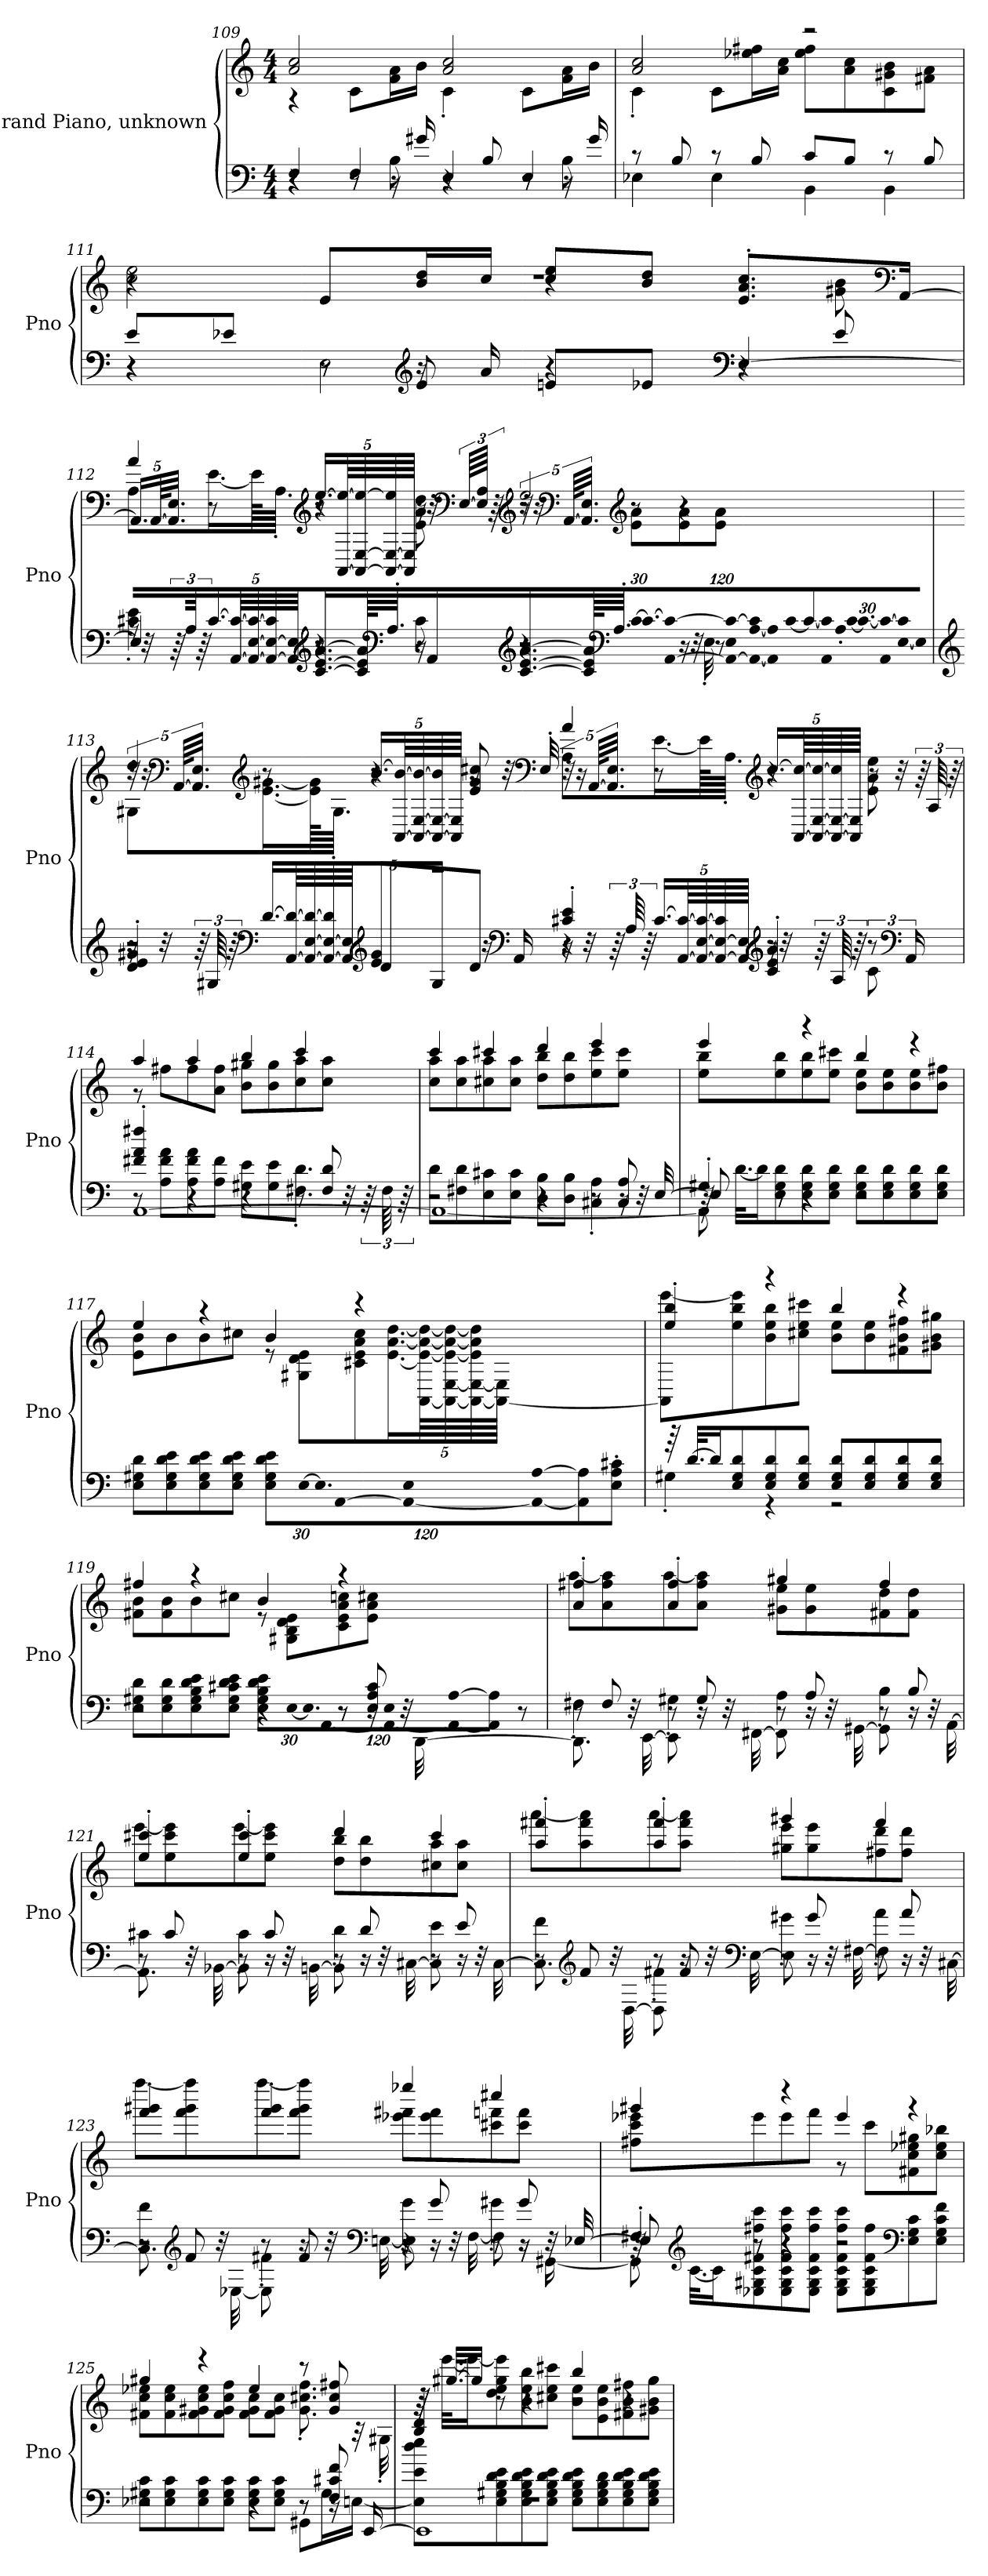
**kern	**kern
*part1	*part1
*staff2	*staff1
*I"Grand Piano, unknown	*
*I'Pno	*
!!LO:LB:g=z
*clefF4	*clefG2
*k[]	*k[]
*M4/4	*M4/4
=109	=109
*^	*^
*	*^	*	*
4F/	4r	4r	2a/ 2cc/	4r
8r	8r	4F/	.	8c\L
16r	8B\	.	.	16f\ 16a\L
16g#X/	.	.	.	16b\JJ
8r	4r	4E/	2a/ 2cc/	4c'\
8B/	.	.	.	.
8r	8r	4E/	.	8c\L
16r	8B\	.	.	16f\ 16a\L
16g#/	.	.	.	16b\JJ
*	*v	*v	*	*
=110	=110	=110	=110
8r	4E-X\	2a/ 2cc/	4c'\
8B/	.	.	.
8r	4E-\	.	8c\L
8B/	.	.	16ee-X\ 16ff#X\L
.	.	.	16a\ 16cc\JJ
8c/L	4BB\	2r	8ee-\ 8ff#\L
8B/J	.	.	8a\ 8cc\
8r	4BB\	.	8c\ 8g#X\ 8b\
8B/	.	.	8f#X\ 8a\J
!!LO:LB:g=z
=111	=111	=111	=111
*	*^	*	*^
8e/L	4r	4r	1r	2cc\ 2ee\	4r
8e-X/J	.	.	.	.	.
8r	2E\	8r	.	.	8e/L
*clefG2	*	*	*	*	*
16r	.	8e-/	.	.	16b/ 16dd/L
16a/	.	.	.	.	16cc/JJ
8en/L	.	4r	.	4r	8cc/ 8ee/L
8e-X/J	.	.	.	.	8b/ 8dd/J
*clefF4	*	*	*	*	*
8r	4r	[4E/	.	8r	8.e/' 8.a/' 8.cc/'L
8e-/	.	.	.	8g#X\ 8b\	.
*	*	*	*clefF4	*	*
.	.	.	.	.	[16AA/Jk
!!LO:PB:g=z	!!	!!
=112	=112	=112	=112	=112	=112
*	*	*	*	*	*Xbrackettup
16r	4c#X\' 4e\'	4E/]	4a/	8A\L	20.AA/LL]
32r	.	.	.	.	.
.	.	.	.	.	[80AA/KL
.	.	.	.	.	40.AA/] 40.E/JJJ
96r	.	.	.	.	.
96A/	.	.	.	.	.
96r	.	.	.	.	.
*Xbrackettup	*	*	*	*	*
[20.c#/LL	.	.	.	[16.e\L	8r
[80AA/ 80c#/_LL	.	.	.	.	.
80AA/_ [80E/ 80c#/_	.	.	.	.	.
.	.	.	.	128e\KLL]	.
80AA/_ 80E/_ 80c#/]	.	.	.	.	.
.	.	.	.	64.A'\JJJJ	.
80AA/] 80E/]JJJJ	.	.	.	.	.
*clefG2	*	*	*clefG2	*	*
[16.c#/ [16.e/ [16.a/LL	8r	4r	4r	8r	[20.ee/LL
.	.	.	.	.	[80AA/ 80ee/_LL
.	.	.	.	.	80AA/_ [80E/ 80ee/_
128c#/] 128e/] 128a/]KLL	.	.	.	.	.
.	.	.	.	.	80AA/_ 80E/_ 80ee/]
*clefF4	*	*	*	*	*
64.A'/JJJJ	.	.	.	.	.
.	.	.	.	.	80AA/] 80E/]JJJJ
16r	8c#\	.	.	8e\ 8a\ 8dd\	16r
16AA/	.	.	.	.	32r
*	*	*	*clefF4	*	*
*	*	*	*	*	*brackettup
.	.	.	.	.	[96E/LLLL
.	.	.	.	.	96E/] 96A/JJJJ
.	.	.	.	.	96r
*clefG2	*	*	*clefG2	*	*
[16.c#/ [16.e/ [16.a/LL	4r	2r	2ee/	8r	40r
.	.	.	.	.	20r
*	*	*	*clefF4	*	*
.	.	.	.	.	[80AA/KLLL
.	.	.	.	.	40.AA/] 40.E/JJJ
128c#/] 128e/] 128a/]KLL	.	.	.	.	.
*clefF4	*	*	*	*	*
64.A'/	.	.	.	.	.
*	*	*	*clefG2	*	*
!LO:N:vis=64	!	!	!	!	!
[960%17c#/J	.	.	.	8e\ 8a\L	8r
!LO:N:vis=32.	!	!	!	!	!
1920%103c#/_	.	.	.	.	.
!LO:N:vis=64	!	!	!	!	!
[960%17AA/ 960%17c#/_L	.	.	.	.	.
!LO:N:vis=64	!	!	!	!	!
960%17AA/_ 960%17E/ 960%17c#/_	.	.	.	.	.
!LO:N:vis=256	!	!	!	!	!
1920%17AA/_ [1920%17A/ 1920%17c#/]L	.	.	.	.	.
!LO:N:vis=256	!	!	!	!	!
1920%17AA/] 1920%17A/]JJJJJ	.	.	.	.	.
[1920c#/	.	.	.	.	.
240%17c#/L_	16r	.	.	8e\ 8a\	4r
.	32r	.	.	.	.
!LO:N:vis=32	!	!	!	!	!
640%23AA/ 640%23c#/]L	.	.	.	.	.
.	32E'\	.	.	.	.
!LO:N:vis=64	!	!	!	!	!
960%17A'/L	.	.	.	.	.
!LO:N:vis=64	!	!	!	!	!
[960%17c#/J	.	.	.	.	.
.	8r	.	.	8e\ 8a\J	.
!LO:N:vis=32.	!	!	!	!	!
1920%103c#/_	.	.	.	.	.
!LO:N:vis=64	!	!	!	!	!
960%17AA/ 960%17c#/_L	.	.	.	.	.
!LO:N:vis=64	!	!	!	!	!
[960%17E/ 960%17c#/]	.	.	.	.	.
!LO:N:vis=64	!	!	!	!	!
960%17E/JJJJ]	.	.	.	.	.
960ryy	.	.	.	.	.
!!LO:LB:g=z	!!	!!
=113	=113	=113	=113	=113	=113
*clefG2	*	*	*	*	*
4d/' 4e/' 4g#X/'	2r	16r	4dd/	8G#X\L	40r
.	.	.	.	.	20r
.	.	32r	.	.	.
*	*	*	*clefF4	*	*
.	.	.	.	.	[80AA/KLLL
.	.	.	.	.	40.AA/] 40.E/JJJ
*	*	*brackettup	*	*	*
.	.	96r	.	.	.
.	.	96G#X/	.	.	.
.	.	96r	.	.	.
*clefF4	*	*	*clefG2	*	*
*	*	*Xbrackettup	*	*	*
.	.	[20.d/LL	.	[16.e\ [16.g#X\L	8r
.	.	[80AA/ 80d/_LL	.	.	.
.	.	80AA/_ [80E/ 80d/_	.	.	.
.	.	.	.	128e\] 128g#\]KLL	.
.	.	80AA/_ 80E/_ 80d/]	.	.	.
.	.	.	.	64.G#'\JJJJ	.
.	.	80AA/] 80E/]JJJ	.	.	.
*clefG2	*	*	*	*	*
*	*	*brackettup	*	*	*Xbrackettup
8e/ 8g#/L	.	10d/	8r	4r	[20.b/LL
.	.	.	.	.	[80AA/ 80b/_LL
.	.	.	.	.	80AA/_ [80E/ 80b/_
.	.	20G#'/Jk	.	.	80AA/_ 80E/_ 80b/]
.	.	.	.	.	80AA/] 80E/]JJJJ
8d/J	.	.	8e/ 8g#/ 8cc#X/	.	16r
.	.	20r	.	.	.
.	.	.	.	.	32r
*clefF4	*	*	*	*	*
.	.	20AA/	.	.	.
*	*	*	*clefF4	*	*
.	.	.	.	.	32E'/
*	*	*	*	*	*brackettup
4c#X/' 4e/'	4r	16r	4a/	8A\L	40r
.	.	.	.	.	20r
.	.	32r	.	.	.
.	.	.	.	.	[80AA/KLLL
.	.	.	.	.	40.AA/] 40.E/JJJ
.	.	96r	.	.	.
.	.	96A/	.	.	.
.	.	96r	.	.	.
*	*	*Xbrackettup	*	*	*
.	.	[20.c#/LL	.	[16.e\L	8r
.	.	[80AA/ 80c#/_LL	.	.	.
.	.	80AA/_ [80E/ 80c#/_	.	.	.
.	.	.	.	128e\KLL]	.
.	.	80AA/_ 80E/_ 80c#/]	.	.	.
.	.	.	.	64.A'\JJJJ	.
.	.	80AA/] 80E/]JJJJ	.	.	.
*clefG2	*	*	*clefG2	*	*
*	*	*	*	*	*Xbrackettup
4c#/' 4e/' 4a/'	8r	16r	4r	8r	[20.cc#/LL
.	.	32r	.	.	.
.	.	.	.	.	[80AA/ 80cc#/_LL
.	.	.	.	.	80AA/_ [80E/ 80cc#/_
*	*	*brackettup	*	*	*
.	.	96r	.	.	.
.	.	.	.	.	80AA/_ 80E/_ 80cc#/]
.	.	96A/	.	.	.
.	.	.	.	.	80AA/] 80E/]JJJJ
.	.	96r	.	.	.
.	8c#\	12r	.	8e\ 8a\ 8ee\	16r
.	.	.	.	.	32r
*clefF4	*	*	*	*	*
.	.	24AA/	.	.	.
*	*	*	*	*	*brackettup
.	.	.	.	.	96r
.	.	.	.	.	96A/
.	.	.	.	.	96r
*	*	*	*	*v	*v
!!LO:LB:g=z
=114	=114	=114	=114	=114
4f#X/' 4a/' 4ff#X/'	8r	[1AA	4aa/	8r
.	8A\ 8f#\ 8a\L	.	.	8ff#X\L
4r	8A\ 8f#\ 8a\	.	4aa/	8ff#\
.	8A\ 8f#\J	.	.	8a\ 8ff#\J
4r	8G#X\ 8e\L	.	4bb/	8b\ 8gg#X\L
.	8G#\ 8e\	.	.	8b\ 8gg#\
8r	8.F#X\' 8.d\'J	.	4ccc/	8cc\ 8aa\
8F#/ 8d/	.	.	.	8cc\ 8aa\J
.	32r	.	.	.
.	96r	.	.	.
.	96F#\	.	.	.
.	96r	.	.	.
=115	=115	=115	=115	=115
*	*	*^	*	*
2r	8d\L	2r	1AA_	4ccc/	8cc\ 8aa\L
.	8F#X\ 8d\	.	.	.	8cc\ 8aa\
.	8E\ 8c#X\	.	.	4ccc#X/	8cc#X\ 8aa\
.	8E\ 8c#\J	.	.	.	8cc#\ 8aa\J
4r	8D\ 8B\L	4r	.	4ddd/	8dd\ 8bb\L
.	8D\ 8B\J	.	.	.	8dd\ 8bb\
8r	4C#X\' 4A\'	8r	.	4eee/	8ee\ 8ccc#\
8C#/ 8A/	.	16r	.	.	8ee\ 8ccc#\J
.	.	32r	.	.	.
.	.	[32E/	.	.	.
!!LO:LB:g=z	!!
=116	=116	=116	=116	=116	=116
4G#X'/	64r	8E/]	8AA\]	4eee/	8ee\ 8bb\L
.	[32.d\KLL	.	.	.	.
.	16d\J]	.	.	.	.
.	8E\ 8G#\ 8d\	8r	8r	.	8ee\ 8bb\
4r	8E\ 8G#\ 8d\	4r	4r	4r	8ee\ 8bb\
.	8E\ 8G#\ 8d\J	.	.	.	8ee\ 8ccc#X\J
2r	8E\ 8G#\ 8d\L	2r	2r	4bb/	8b\ 8ee\L
.	8E\ 8G#\ 8d\	.	.	.	8b\ 8ee\
.	8E\ 8G#\ 8d\	.	.	4r	8b\ 8ee\
.	8E\ 8G#\ 8d\J	.	.	.	8b\ 8ff#X\J
*v	*v	*v	*v	*	*
=117	=117	=117
8E\ 8G#X\ 8d\L	4ee/	8e\ 8b\L
8E\ 8G#\ 8d\ 8e\	.	8b\
8E\ 8G#\ 8d\ 8e\	4r	8b\
8E\ 8G#\ 8d\ 8e\J	.	8cc#X\J
8E\ 8G#\ 8d\ 8e\L	4b/	8r
*Xbrackettup	*	*
!LO:N:vis=64	!	!
[960%17E\KLL	.	8G#X\ 8d\ 8e\L
!LO:N:vis=32.	!	!
1920%103E\]	.	.
!LO:N:vis=64	!	!
[960%17AA\L	.	.
!LO:N:vis=64	!	!
960%17AA\_ 960%17E\	.	.
!LO:N:vis=64	!	!
960%17AA\_ [960%17A\JJJ	.	.
8AA\] 8A\]	.	.
.	4r	8c#X\ 8e\ 8a\ 8cc#\
8E\' 8A\' 8c#X\'J	.	.
*	*	*Xbrackettup
.	.	[20.e\ [20.a\ [20.dd\L
.	.	[80AA\ 80e\_ 80a\_ 80dd\_LL
.	.	80AA\_ [80E\ 80e\_ 80a\_ 80dd\_
.	.	80AA\_ 80E\_ 80e\] 80a\] 80dd\]
.	.	80AA\_ 80E\]JJJJ
1920ryy	.	.
!!LO:PB:g=z	!!
=118	=118	=118
*^	*	*
64r	4G#X'\	4ee/' 4bb/'	8AA\] [8eee\L
[32.d/KLL	.	.	.
16d/J]	.	.	.
8E/ 8G#/ 8d/	.	.	8ee\ 8bb\ 8eee\]
8E/ 8G#/ 8d/	4r	4r	8b\ 8ee\ 8bb\
8E/ 8G#/ 8d/J	.	.	8cc#X\ 8ee\ 8ccc#X\J
8E/ 8G#/ 8d/L	2r	4bb/	8b\ 8ee\L
8E/ 8G#/ 8d/	.	.	8b\ 8ee\
8E/ 8G#/ 8d/	.	4r	8f#X\ 8b\ 8ff#X\
8E/ 8G#/ 8d/J	.	.	8g#X\ 8b\ 8gg#X\J
=119	=119	=119	=119
*	*^	*	*
2r	8E\ 8G#X\ 8d\L	2r	4ff#X/	8f#X\ 8b\L
.	8E\ 8G#\ 8d\	.	.	8f#\ 8b\
.	8E\ 8G#\ 8B\ 8d\ 8e\	.	4r	8b\
.	8E\ 8G#\ 8c#X\ 8d\ 8e\J	.	.	8cc#X\J
4r	8E\ 8G#\ 8B\ 8d\ 8e\L	4r	4b/	8r
!	!LO:N:vis=64	!	!	!
.	[960%17E\KLL	.	.	8G#X\ 8B\ 8d\ 8e\L
!	!LO:N:vis=32.	!	!	!
.	1920%103E\]	.	.	.
!	!LO:N:vis=64	!	!	!
.	[960%17AA\L	.	.	.
!	!LO:N:vis=64	!	!	!
.	960%17AA\_ 960%17E\	.	.	.
!	!LO:N:vis=64	!	!	!
.	960%17AA\_ [960%17A\JJJ	.	.	.
.	8AA\] 8A\]J	.	.	.
8r	.	8r	4r	8c\ 8e\ 8a\ 8ccn\
.	8r	.	.	.
8E/ 8A/ 8c#/	.	16r	.	8e\ 8a\ 8cc#X\J
.	.	32r	.	.
.	.	[32DD\	.	.
.	1920ryy	.	.	.
!!LO:LB:g=z	!!
=120	=120	=120	=120	=120
8r	4F#X'\	8.DD\]	4a/' 4ff#X/'	[8aa\L
8F#/	.	.	.	8a\ 8ff#\ 8aa\]
.	.	32r	.	.
.	.	[32EE\	.	.
8r	4G#X'\	8EE\]	4a/' 4ff#/'	[8aa\
8G#/	.	16r	.	8a\ 8ff#\ 8aa\]J
.	.	32r	.	.
.	.	[32FF#X\	.	.
8r	4A'\	8FF#\]	4gg#X/	8g#X\ 8ee\L
8A/	.	16r	.	8g#\ 8ee\
.	.	32r	.	.
.	.	[32GG#X\	.	.
8r	4B'\	8GG#\]	4ff#/	8f#X\ 8dd\
8B/	.	16r	.	8f#\ 8dd\J
.	.	32r	.	.
.	.	[32AA\	.	.
=121	=121	=121	=121	=121
8r	4c#X'\	8.AA\]	4ee/' 4ccc#X/'	[8eee\L
8c#/	.	.	.	8ee\ 8ccc#\ 8eee\]
.	.	32r	.	.
.	.	[32BB-X\	.	.
8r	4c#'\	8BB-\]	4ee/' 4ccc#/'	[8eee\
8c#/	.	16r	.	8ee\ 8ccc#\ 8eee\]J
.	.	32r	.	.
.	.	[32BBn\	.	.
8r	4d'\	8BB\]	4ddd/	8dd\ 8bb\L
8d/	.	16r	.	8dd\ 8bb\
.	.	32r	.	.
.	.	[32C#X\	.	.
8r	4e'\	8C#\]	4ccc#/	8cc#X\ 8aa\
8e/	.	16r	.	8cc#\ 8aa\J
.	.	32r	.	.
.	.	[32C#\	.	.
!!LO:LB:g=z	!!
=122	=122	=122	=122	=122
8r	4f'\	8.C#\]	4aa/' 4fff#X/'	[8aaa\L
*clefG2	*	*	*	*
8f/	.	.	.	8aa\ 8fff#\ 8aaa\]
.	.	32r	.	.
.	.	[32D\	.	.
8r	4f#X'\	8D\]	4aa/' 4fff#/'	[8aaa\
8f#/	.	16r	.	8aa\ 8fff#\ 8aaa\]J
.	.	32r	.	.
*clefF4	*	*	*	*
.	.	[32E\	.	.
8r	4g#X'\	8E\]	4ggg#X/	8gg#X\ 8eee\L
8g#/	.	16r	.	8gg#\ 8eee\
.	.	32r	.	.
.	.	[32F#X\	.	.
8r	4a'\	8F#\]	4fff#/	8ff#X\ 8ddd\
8a/	.	16r	.	8ff#\ 8ddd\J
.	.	32r	.	.
.	.	[32C#X\	.	.
!!LO:LB:g=z	!!
=123	=123	=123	=123	=123
*	*	*^	*	*
8r	4f'\	2r	8.C#\]	4fff/' 4ggg#X/'	[8ffff\L
*clefG2	*	*	*	*	*
8f/	.	.	.	.	8fff\ 8ggg#\ 8ffff\]
.	.	.	32r	.	.
.	.	.	[32E-X\	.	.
8r	4f#X'\	.	8E-\]	4fff/' 4ggg#/'	[8ffff\
8f#/	.	.	16r	.	8fff\ 8ggg#\ 8ffff\]J
.	.	.	32r	.	.
*clefF4	*	*	*	*	*
.	.	.	[32En\	.	.
8r	4g'\	4r	8E\]	4eeee-X/	8eee-X\ 8fff#X\L
8g/	.	.	16r	.	8eee-\ 8fff#\
.	.	.	32r	.	.
.	.	.	[32F\	.	.
8r	4g#X'\	8r	8F\]	4cccc#X/	8ccc#X\ 8fffn\
8g#/	.	16r	16r	.	8ccc#\ 8fff\J
.	.	32r	[16GG#X\	.	.
.	.	[32E-X/	.	.	.
!!LO:LB:g=z	!!
=124	=124	=124	=124	=124	=124
4F#X'/	64r	8E-/]	8GG#\]	4ggg#X/	8ff#X\ 8ccc\ 8eee-X\L
*clefG2	*	*	*	*	*
.	[32.c\KLL	.	.	.	.
.	16c\J]	.	.	.	.
.	8E-X\ 8G#X\ 8c\ 8f#X\ 8ff#X\ 8ccc\	8r	8r	.	8eee-\
4r	8E-\ 8G#\ 8c\ 8f#\ 8ff#\ 8ccc\	4r	4r	4r	8eee-\
.	8E-\ 8G#\ 8c\ 8f#\ 8ff#\ 8ccc\J	.	.	.	8fff\J
2r	8E-\ 8G#\ 8c\ 8f#\ 8ff#\ 8ccc\L	2r	2r	4eee-/	8r
.	8E-\ 8G#\ 8c\ 8f#\ 8ff#\	.	.	.	8ccc\L
*clefF4	*	*	*	*	*
.	8E-\ 8G#\ 8c\	.	.	4r	8f#X\ 8cc\ 8ee-X\ 8gg#X\
.	8E-\ 8G#\ 8c\ 8f#\J	.	.	.	8cc\ 8ee-\ 8bb-X\J
*	*	*v	*v	*	*
=125	=125	=125	=125	=125
2r	8E-X\ 8G#X\ 8c\L	2r	4gg#X/	8f#X\ 8cc\ 8ee-X\L
.	8E-\ 8G#\ 8c\	.	.	8f#\ 8cc\ 8ee-\
.	8E-\ 8G#\ 8c\	.	4r	8f#\ 8g#X\ 8cc\ 8ee-\
.	8E-\ 8G#\ 8c\J	.	.	8f#\ 8g#\ 8cc\ 8ff\J
4r	8E-\ 8G#\ 8c\L	4r	4ee-/	8f#\ 8g#\ 8cc\L
.	8E-\ 8G#\ 8c\J	.	.	8f#\ 8g#\ 8cc\J
8r	8GG#X\L	8r	8r	8.g#\' 8.cc#X\' 8.ff\'
8F/ 8c#X/ 8f/	16G#\L	16r	8g#/ 8cc#/ 8ff#X/	.
.	[16En\JJ	[16EE/	.	32r
.	.	.	.	32G#X'\
!!LO:PB:g=z
=126	=126	=126	=126	=126
*	*	*	*	*^
1r	8E\] 8e\ 8dd\ 8ee\L	1EE]	64r	64r	4B/' 4d/'
.	.	.	[32.gg#X/KLL	[32.eee\KLL	.
.	.	.	16gg#/JJ]	16eee\J_	.
.	8E\ 8G#X\ 8B\ 8d\ 8e\	.	8r	8dd\ 8ee\ 8gg#\ 8eee\]	.
.	8E\ 8G#\ 8B\ 8d\ 8e\	.	4r	8b\ 8ee\ 8bb\	4r
.	8E\ 8G#\ 8B\ 8d\ 8e\J	.	.	8cc#X\ 8ee\ 8ccc#X\J	.
.	8E\ 8G#\ 8B\ 8d\ 8e\L	.	4bb/	8b\ 8ee\L	2r
.	8E\ 8G#\ 8B\ 8d\	.	.	8e\ 8b\ 8ee\	.
.	8E\ 8G#\ 8B\ 8d\ 8e\	.	4r	8f#X\ 8b\ 8ff#X\	.
.	8E\ 8G#\ 8B\ 8d\ 8e\J	.	.	8g#X\ 8b\ 8gg#\J	.
*v	*v	*v	*	*	*
*	*v	*v	*v
=	=
*-	*-
